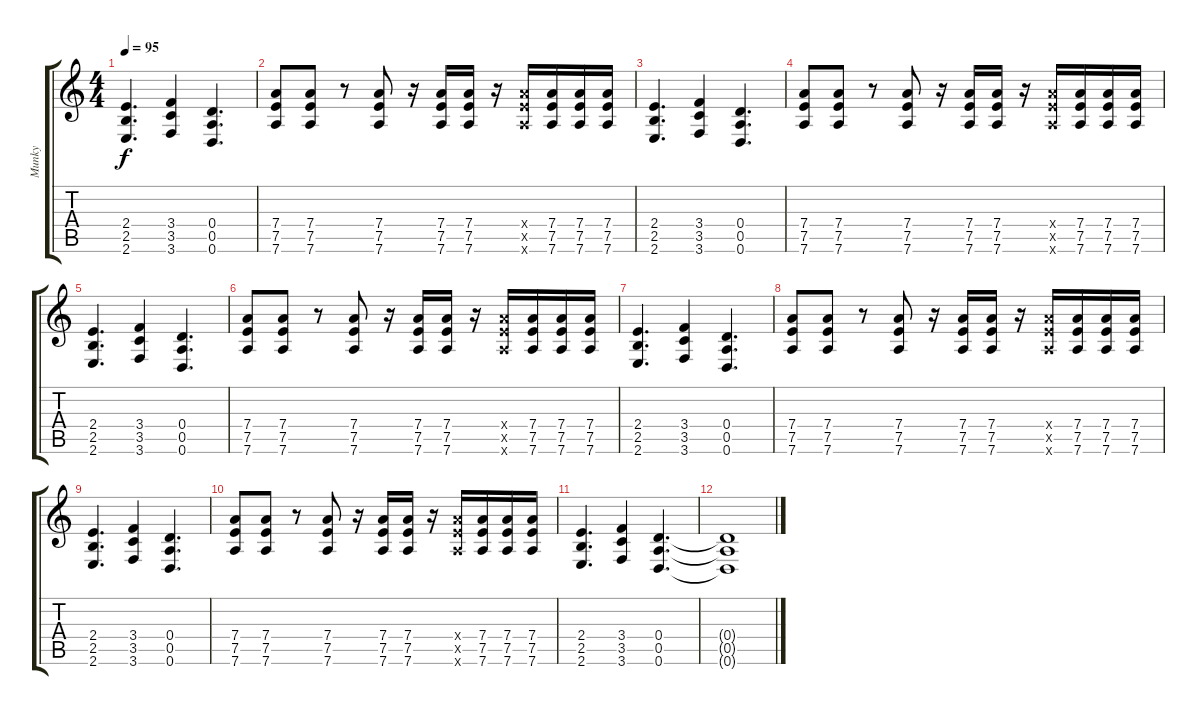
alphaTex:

\track ("Munky" "Munky") {instrument overdrivenguitar}
\staff {score tabs}
\tuning (E4 B3 G3 D3 A2 D2) {hide}
\ts (4 4)
\tempo 95
\clef g2
\ks c
(2.4 2.5 2.6).4{d dy f} (3.4 3.5 3.6).4 (0.4 0.5 0.6).4{d} |
(7.4 7.5 7.6).8 (7.4 7.5 7.6).8 r.8 (7.4 7.5 7.6).8 r.16 (7.4 7.5 7.6).16 (7.4 7.5 7.6).16 r.16 (7.4{x} 7.5{x} 7.6{x}).16 (7.4 7.5 7.6).16 (7.4 7.5 7.6).16 (7.4 7.5 7.6).16 |
(2.4 2.5 2.6).4{d} (3.4 3.5 3.6).4 (0.4 0.5 0.6).4{d} |
(7.4 7.5 7.6).8 (7.4 7.5 7.6).8 r.8 (7.4 7.5 7.6).8 r.16 (7.4 7.5 7.6).16 (7.4 7.5 7.6).16 r.16 (7.4{x} 7.5{x} 7.6{x}).16 (7.4 7.5 7.6).16 (7.4 7.5 7.6).16 (7.4 7.5 7.6).16 |
(2.4 2.5 2.6).4{d} (3.4 3.5 3.6).4 (0.4 0.5 0.6).4{d} |
(7.4 7.5 7.6).8 (7.4 7.5 7.6).8 r.8 (7.4 7.5 7.6).8 r.16 (7.4 7.5 7.6).16 (7.4 7.5 7.6).16 r.16 (7.4{x} 7.5{x} 7.6{x}).16 (7.4 7.5 7.6).16 (7.4 7.5 7.6).16 (7.4 7.5 7.6).16 |
(2.4 2.5 2.6).4{d} (3.4 3.5 3.6).4 (0.4 0.5 0.6).4{d} |
(7.4 7.5 7.6).8 (7.4 7.5 7.6).8 r.8 (7.4 7.5 7.6).8 r.16 (7.4 7.5 7.6).16 (7.4 7.5 7.6).16 r.16 (7.4{x} 7.5{x} 7.6{x}).16 (7.4 7.5 7.6).16 (7.4 7.5 7.6).16 (7.4 7.5 7.6).16 |
(2.4 2.5 2.6).4{d} (3.4 3.5 3.6).4 (0.4 0.5 0.6).4{d} |
(7.4 7.5 7.6).8 (7.4 7.5 7.6).8 r.8 (7.4 7.5 7.6).8 r.16 (7.4 7.5 7.6).16 (7.4 7.5 7.6).16 r.16 (7.4{x} 7.5{x} 7.6{x}).16 (7.4 7.5 7.6).16 (7.4 7.5 7.6).16 (7.4 7.5 7.6).16 |
(2.4 2.5 2.6).4{d} (3.4 3.5 3.6).4 (0.4 0.5 0.6).4{d} |
(0.4{t} 0.5{t} 0.6{t}).1
